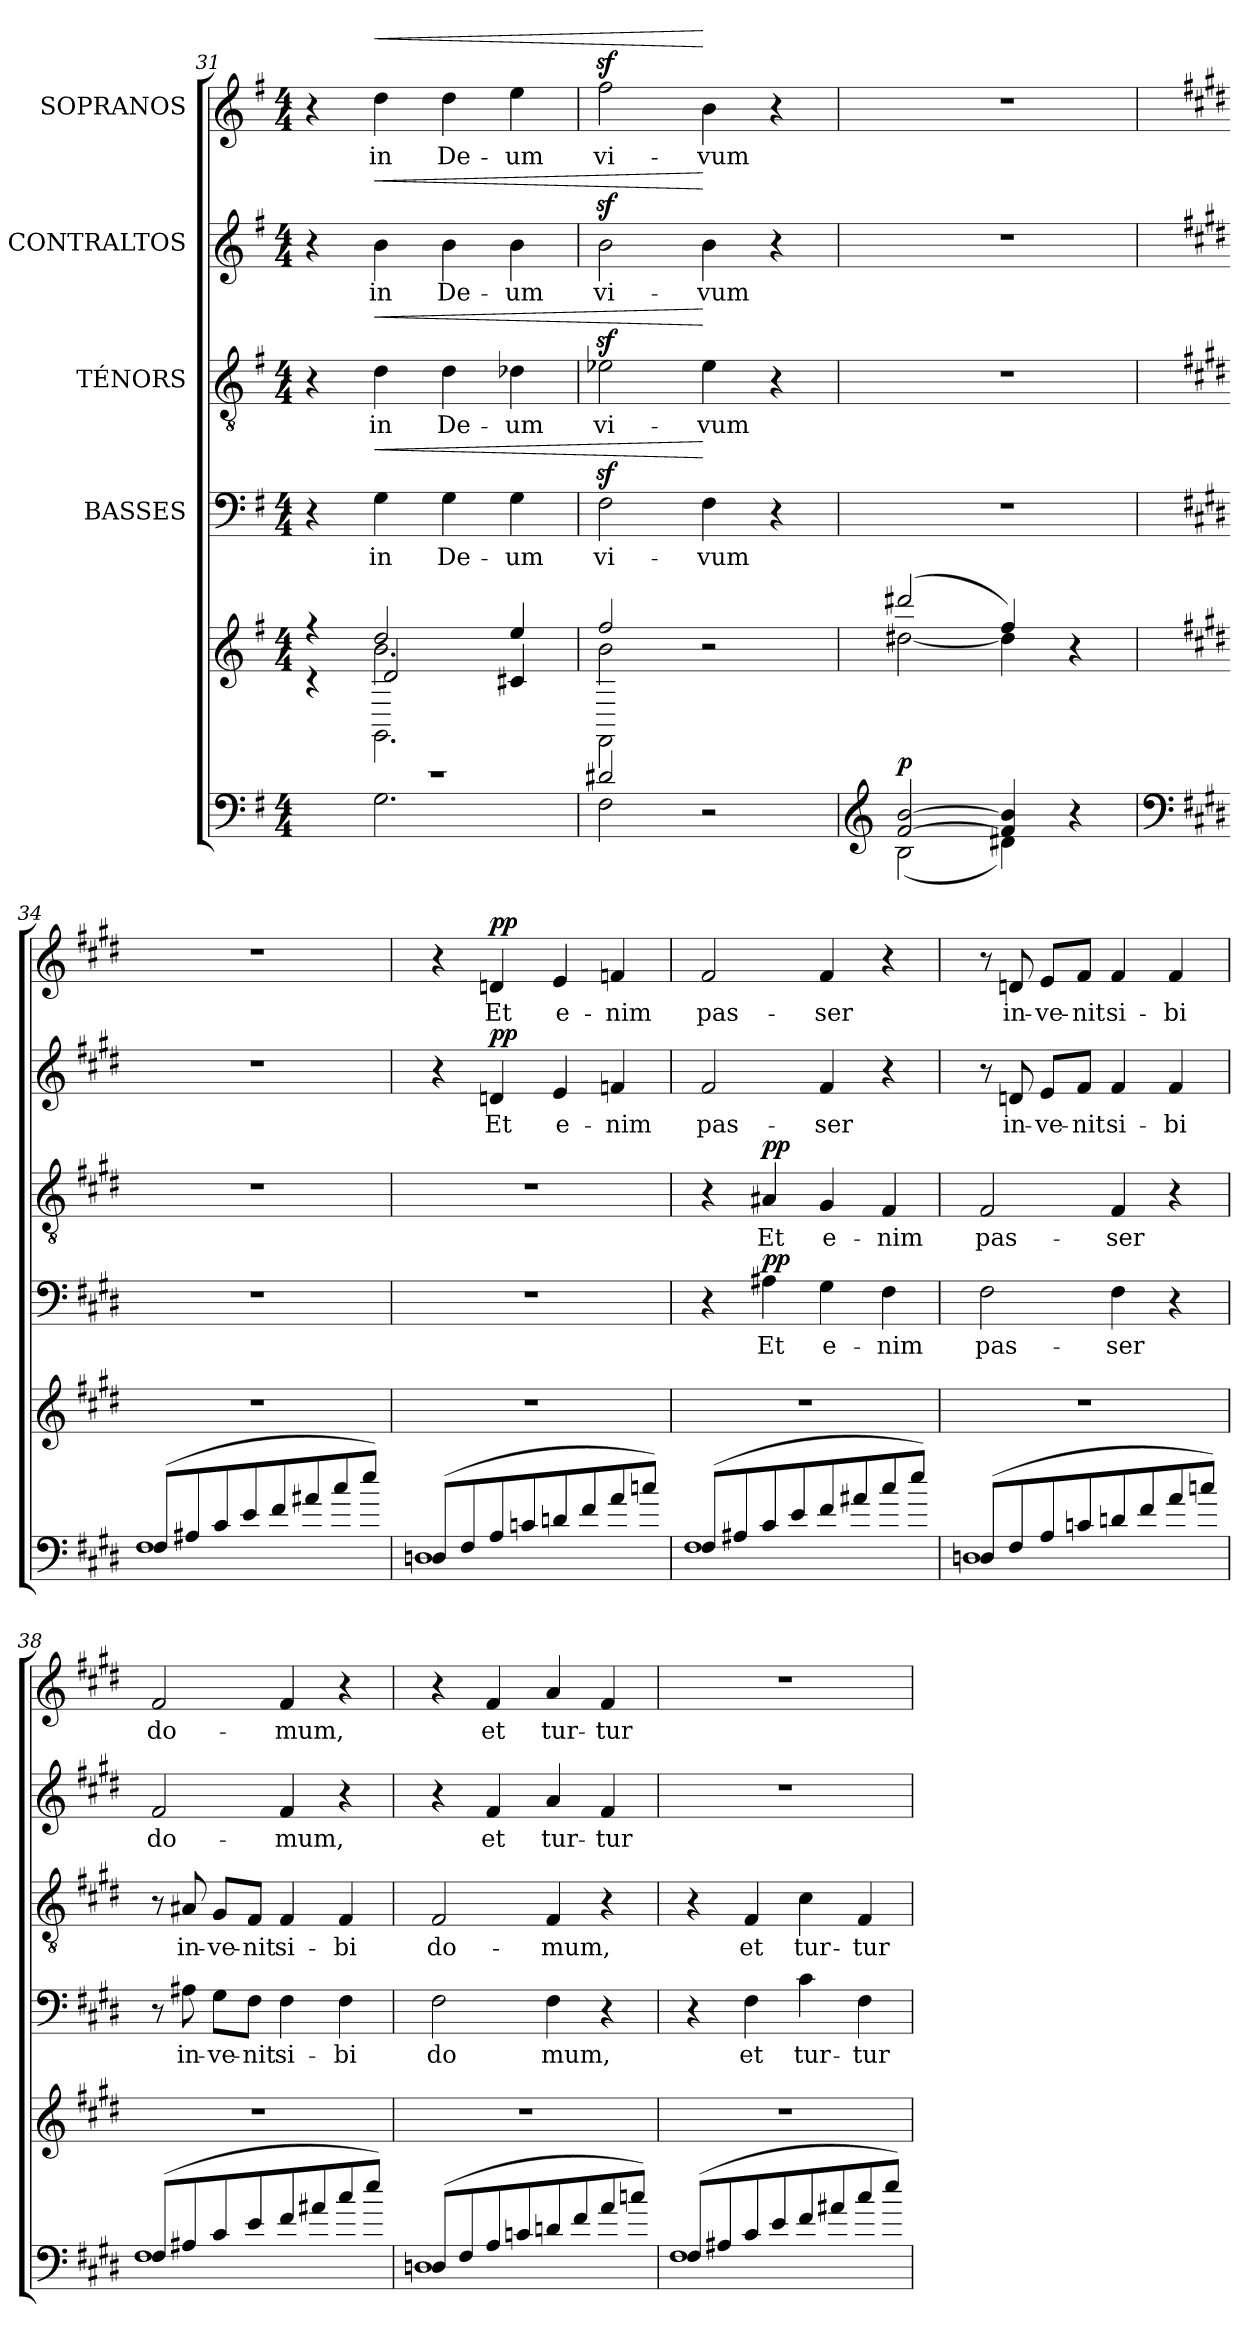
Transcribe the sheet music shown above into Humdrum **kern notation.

**kern	**kern	**dynam	**kern	**text	**dynam	**kern	**text	**dynam	**kern	**text	**dynam	**kern	**text	**dynam
*part5	*part5	*part5	*part4	*part4	*part4	*part3	*part3	*part3	*part2	*part2	*part2	*part1	*part1	*part1
*staff6	*staff5	*staff5/6	*staff4	*staff4	*staff4	*staff3	*staff3	*staff3	*staff2	*staff2	*staff2	*staff1	*staff1	*staff1
*	*	*	*I"BASSES	*	*	*I"TÉNORS	*	*	*I"CONTRALTOS	*	*	*I"SOPRANOS	*	*
*clefF4	*clefG2	*	*clefF4	*	*	*clefGv2	*	*	*clefG2	*	*	*clefG2	*	*
*k[f#]	*k[f#]	*	*k[f#]	*	*	*k[f#]	*	*	*k[f#]	*	*	*k[f#]	*	*
*M4/4	*M4/4	*	*M4/4	*	*	*M4/4	*	*	*M4/4	*	*	*M4/4	*	*
=31	=31	=31	=31	=31	=31	=31	=31	=31	=31	=31	=31	=31	=31	=31
*^	*^	*	*	*	*	*	*	*	*	*	*	*	*	*
*	*	*	*^	*	*	*	*	*	*	*	*	*	*	*	*	*
*	*	*	*	*^	*	*	*	*	*	*	*	*	*	*	*	*	*
1r	4ryy	4r	4ryy	4ryy	4r	.	4r	.	.	4r	.	.	4r	.	.	4r	.	.
!	!	!	!	!	!	!	!	!	!LO:HP:a	!	!	!LO:HP:a	!	!	!LO:HP:a	!	!	!LO:HP:a
.	2.Gi\	2ddj/	2.bZ\	2.GG\	2dV/	.	4Gj\	in	<	4dj\	in	<	4bj\	in	<	4ddj\	in	<
.	.	.	.	.	.	.	4Gj\	De-	.	4dj\	De-	.	4bj\	De-	.	4ddj\	De-	.
.	.	4eej/	.	.	4c#XV/	.	4Gj\	um	.	4d-Xj\	um	.	4bj\	um	.	4eej\	um	.
*	*	*	*	*v	*v	*	*	*	*	*	*	*	*	*	*	*	*	*
=32	=32	=32	=32	=32	=32	=32	=32	=32	=32	=32	=32	=32	=32	=32	=32	=32	=32
2d#XV/	2F#i\	2ff#j/	2bZ\	2FF#\	.	2F#z>j\	vi-	.	2e-Xz>j\	vi-	.	2bz>j\	vi-	.	2ff#z>j\	vi-	.
2r	2ryy	2r	2ryy	2ryy	.	4F#j\	vum	[	4e-j\	vum	[	4bj\	vum	[	4bj\	vum	[
.	.	.	.	.	.	4r	.	.	4r	.	.	4r	.	.	4r	.	.
*	*	*v	*v	*v	*	*	*	*	*	*	*	*	*	*	*	*	*
!!LO:LB:g=z
=33	=33	=33	=33	=33	=33	=33	=33	=33	=33	=33	=33	=33	=33	=33	=33
*clefG2	*	*	*	*	*	*	*	*	*	*	*	*	*	*	*
*	*	*^	*	*	*	*	*	*	*	*	*	*	*	*	*
!	!	!	!	!LO:DY:a=2	!	!	!	!	!	!	!	!	!	!	!	!
[2f#V/ [2bV/	(2Bi\	(2ddd#Xj/	[2dd#XZ\	p	1r	.	.	1r	.	.	1r	.	.	1r	.	.
4f#V]/ 4bV]/	4d#Xi\)	4ff#j/)	4dd#Z\]	.	.	.	.	.	.	.	.	.	.	.	.	.
4r	4ryy	4r	4ryy	.	.	.	.	.	.	.	.	.	.	.	.	.
*	*	*v	*v	*	*	*	*	*	*	*	*	*	*	*	*	*
=34	=34	=34	=34	=34	=34	=34	=34	=34	=34	=34	=34	=34	=34	=34	=34
*clefF4	*	*	*	*	*	*	*	*	*	*	*	*	*	*	*
*k[f#c#g#d#]	*	*k[f#c#g#d#]	*	*k[f#c#g#d#]	*	*	*k[f#c#g#d#]	*	*	*k[f#c#g#d#]	*	*	*k[f#c#g#d#]	*	*
(8F#jL	1F#	1r	.	1r	.	.	1r	.	.	1r	.	.	1r	.	.
8A#Xj	.	.	.	.	.	.	.	.	.	.	.	.	.	.	.
8c#j	.	.	.	.	.	.	.	.	.	.	.	.	.	.	.
8ej	.	.	.	.	.	.	.	.	.	.	.	.	.	.	.
8f#j	.	.	.	.	.	.	.	.	.	.	.	.	.	.	.
8a#Xj	.	.	.	.	.	.	.	.	.	.	.	.	.	.	.
8cc#j	.	.	.	.	.	.	.	.	.	.	.	.	.	.	.
8eejJ)	.	.	.	.	.	.	.	.	.	.	.	.	.	.	.
=35	=35	=35	=35	=35	=35	=35	=35	=35	=35	=35	=35	=35	=35	=35	=35
(8DnjL	1Dn	1r	.	1r	.	.	1r	.	.	4r	.	.	4r	.	.
8F#j	.	.	.	.	.	.	.	.	.	.	.	.	.	.	.
!	!	!	!	!	!	!	!	!	!	!	!	!LO:DY:a	!	!	!LO:DY:a
8Aj	.	.	.	.	.	.	.	.	.	4dnj/	Et	pp	4dnj/	Et	pp
8cnj	.	.	.	.	.	.	.	.	.	.	.	.	.	.	.
8dnj	.	.	.	.	.	.	.	.	.	4ej/	e-	.	4ej/	e-	.
8f#j	.	.	.	.	.	.	.	.	.	.	.	.	.	.	.
8aj	.	.	.	.	.	.	.	.	.	4fnV/	-nim	.	4fnV/	-nim	.
8ccnjJ)	.	.	.	.	.	.	.	.	.	.	.	.	.	.	.
!!LO:PB:g=z
=36	=36	=36	=36	=36	=36	=36	=36	=36	=36	=36	=36	=36	=36	=36	=36
(8F#jL	1F#	1r	.	4r	.	.	4r	.	.	2f#j/	pas-	.	2f#j/	pas-	.
8A#Xj	.	.	.	.	.	.	.	.	.	.	.	.	.	.	.
!	!	!	!	!	!	!LO:DY:a	!	!	!LO:DY:a	!	!	!	!	!	!
8c#j	.	.	.	4A#Xj\	Et	pp	4A#Xj/	Et	pp	.	.	.	.	.	.
8ej	.	.	.	.	.	.	.	.	.	.	.	.	.	.	.
8f#j	.	.	.	4G#j\	e-	.	4G#j/	e-	.	4f#j/	ser	.	4f#j/	ser	.
8a#Xj	.	.	.	.	.	.	.	.	.	.	.	.	.	.	.
8cc#j	.	.	.	4F#V\	nim	.	4F#V/	nim	.	4r	.	.	4r	.	.
8eejJ)	.	.	.	.	.	.	.	.	.	.	.	.	.	.	.
=37	=37	=37	=37	=37	=37	=37	=37	=37	=37	=37	=37	=37	=37	=37	=37
(8DnjL	1Dn	1r	.	2F#j\	pas-	.	2F#j/	pas-	.	8r	.	.	8r	.	.
8F#j	.	.	.	.	.	.	.	.	.	8dnj/	in-	.	8dnj/	in-	.
8Aj	.	.	.	.	.	.	.	.	.	8ej/L	ve-	.	8ej/L	ve-	.
8cnj	.	.	.	.	.	.	.	.	.	8f#j/J	nit	.	8f#j/J	nit	.
8dnj	.	.	.	4F#j\	ser	.	4F#j/	ser	.	4f#j/	si-	.	4f#j/	si-	.
8f#j	.	.	.	.	.	.	.	.	.	.	.	.	.	.	.
8aj	.	.	.	4r	.	.	4r	.	.	4f#j/	bi	.	4f#j/	bi	.
8ccnjJ)	.	.	.	.	.	.	.	.	.	.	.	.	.	.	.
=38	=38	=38	=38	=38	=38	=38	=38	=38	=38	=38	=38	=38	=38	=38	=38
(8F#jL	1F#	1r	.	8r	.	.	8r	.	.	2f#j/	do-	.	2f#j/	do-	.
8A#Xj	.	.	.	8A#Xj\	in-	.	8A#Xj/	in-	.	.	.	.	.	.	.
8c#j	.	.	.	8G#j\L	ve-	.	8G#j/L	ve-	.	.	.	.	.	.	.
8ej	.	.	.	8F#j\J	nit	.	8F#j/J	nit	.	.	.	.	.	.	.
8f#j	.	.	.	4F#j\	si-	.	4F#j/	si-	.	4f#j/	mum,	.	4f#j/	-mum,	.
8a#Xj	.	.	.	.	.	.	.	.	.	.	.	.	.	.	.
8cc#j	.	.	.	4F#j\	bi	.	4F#j/	bi	.	4r	.	.	4r	.	.
8eejJ)	.	.	.	.	.	.	.	.	.	.	.	.	.	.	.
!!LO:LB:g=z
=39	=39	=39	=39	=39	=39	=39	=39	=39	=39	=39	=39	=39	=39	=39	=39
(8DnjL	1Dn	1r	.	2F#j\	do	.	2F#j/	do-	.	4r	.	.	4r	.	.
8F#j	.	.	.	.	.	.	.	.	.	.	.	.	.	.	.
8Aj	.	.	.	.	.	.	.	.	.	4f#j/	et	.	4f#j/	et	.
8cnj	.	.	.	.	.	.	.	.	.	.	.	.	.	.	.
8dnj	.	.	.	4F#j\	mum,	.	4F#j/	mum,	.	4aj/	tur-	.	4aj/	tur-	.
8f#j	.	.	.	.	.	.	.	.	.	.	.	.	.	.	.
8aj	.	.	.	4r	.	.	4r	.	.	4f#j/	tur	.	4f#j/	tur	.
8ccnjJ)	.	.	.	.	.	.	.	.	.	.	.	.	.	.	.
=40	=40	=40	=40	=40	=40	=40	=40	=40	=40	=40	=40	=40	=40	=40	=40
(8F#jL	1F#	1r	.	4r	.	.	4r	.	.	1r	.	.	1r	.	.
8A#Xj	.	.	.	.	.	.	.	.	.	.	.	.	.	.	.
8c#j	.	.	.	4F#j\	et	.	4F#j/	et	.	.	.	.	.	.	.
8ej	.	.	.	.	.	.	.	.	.	.	.	.	.	.	.
8f#j	.	.	.	4c#	tur-	.	4c#	tur-	.	.	.	.	.	.	.
8a#Xj	.	.	.	.	.	.	.	.	.	.	.	.	.	.	.
8cc#j	.	.	.	4F#	-tur	.	4F#	-tur	.	.	.	.	.	.	.
8eejJ)	.	.	.	.	.	.	.	.	.	.	.	.	.	.	.
*v	*v	*	*	*	*	*	*	*	*	*	*	*	*	*	*
=	=	=	=	=	=	=	=	=	=	=	=	=	=	=
*-	*-	*-	*-	*-	*-	*-	*-	*-	*-	*-	*-	*-	*-	*-
